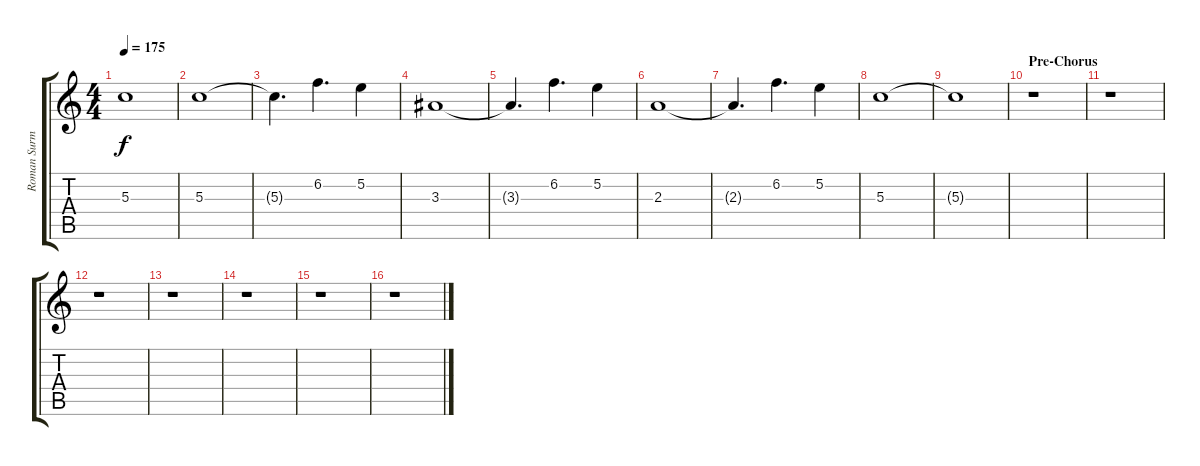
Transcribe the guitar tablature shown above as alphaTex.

\track ("Roman Surman (Lead)" "Roman Surm") {instrument overdrivenguitar}
\staff {score tabs}
\tuning (E4 B3 G3 D3 A2 E2) {hide}
\ts (4 4)
\tempo 175
\clef g2
\ks c
5.3{t}.1{dy f} |
5.3.1 |
5.3{t}.4{d} 6.2.4{d} 5.2.4 |
3.3.1 |
3.3{t}.4{d} 6.2.4{d} 5.2.4 |
2.3.1 |
2.3{t}.4{d} 6.2.4{d} 5.2.4 |
5.3.1 |
5.3{t}.1 |
\section ("" "Pre-Chorus")
r.1 |
r.1 |
r.1 |
r.1 |
r.1 |
r.1 |
r.1
